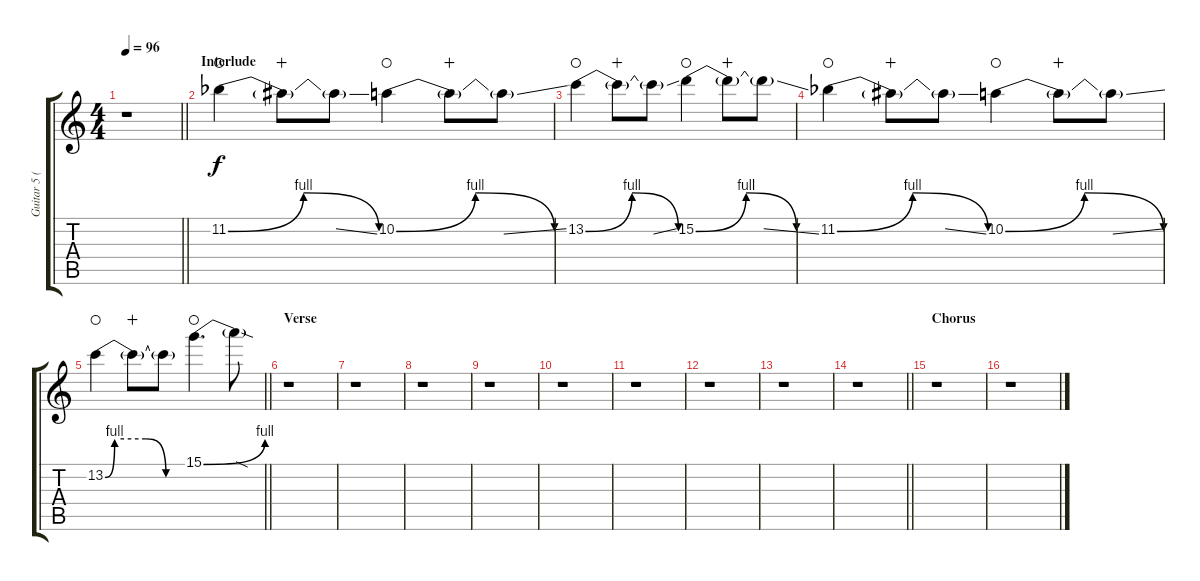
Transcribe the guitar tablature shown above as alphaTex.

\track ("Guitar 5 (dist. and wah)" "Guitar 5 (") {instrument distortionguitar}
\staff {score tabs}
\tuning (E4 B3 G3 D3 A2 E2) {hide}
\ts (4 4)
\tempo 96
\clef g2
\barLineRight lightlight
\ks aminor
r.1{dy f} |
\section ("" "Interlude")
11.2{be (bendrelease 0 0 10 4 40 4 60 0) acc b}.4{waho} 11.2{t}.8{wahc} 11.2{ss t}.8 10.2{be (bendrelease 0 0 10 4 40 4 60 0)}.4{waho} 10.2{t}.8{wahc} 10.2{ss t}.8 |
13.2{be (bendrelease 0 0 10 4 40 4 60 0)}.4{waho} 13.2{t}.8{wahc} 13.2{ss t}.8 15.2{be (bendrelease 0 0 10 4 40 4 60 0)}.4{waho} 15.2{t}.8{wahc} 15.2{ss t}.8 |
11.2{be (bendrelease 0 0 10 4 40 4 60 0) acc b}.4{waho} 11.2{t}.8{wahc} 11.2{ss t}.8 10.2{be (bendrelease 0 0 10 4 40 4 60 0)}.4{waho} 10.2{t}.8{wahc} 10.2{ss t}.8 |
\barLineRight lightlight
13.2{be (custom 0 0 7 4 30 4 45 0 60 0)}.4{waho} 13.2{t}.8{wahc} 13.2{t}.8 15.1{be (bend 0 0 60 4)}.4{d waho} 15.1{sod t}.8 |
\section ("" "Verse")
r.1 |
r.1 |
r.1 |
r.1 |
r.1 |
r.1 |
r.1 |
r.1 |
\barLineRight lightlight
r.1 |
\section ("" "Chorus")
r.1 |
r.1
